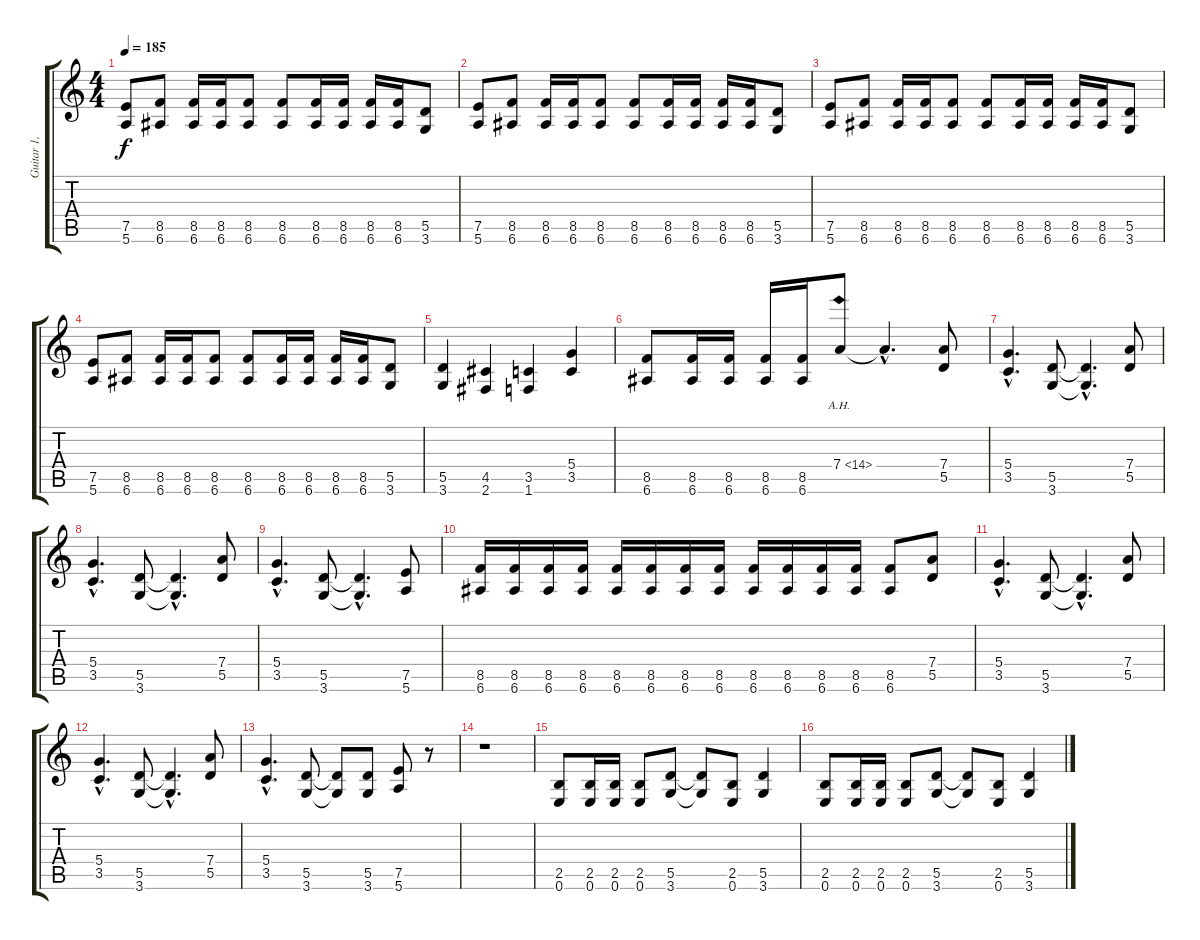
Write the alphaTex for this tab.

\track ("Guitar 1, Dime" "Guitar 1, ") {instrument overdrivenguitar}
\staff {score tabs}
\tuning (E4 B3 G3 D3 A2 E2) {hide}
\ts (4 4)
\tempo 185
\clef g2
\ks c
(7.5 5.6).8{dy f} (8.5 6.6).8 (8.5 6.6).16 (8.5 6.6).16 (8.5 6.6).8 (8.5 6.6).8 (8.5 6.6).16 (8.5 6.6).16 (8.5 6.6).16 (8.5 6.6).16 (5.5 3.6).8 |
(7.5 5.6).8 (8.5 6.6).8 (8.5 6.6).16 (8.5 6.6).16 (8.5 6.6).8 (8.5 6.6).8 (8.5 6.6).16 (8.5 6.6).16 (8.5 6.6).16 (8.5 6.6).16 (5.5 3.6).8 |
(7.5 5.6).8 (8.5 6.6).8 (8.5 6.6).16 (8.5 6.6).16 (8.5 6.6).8 (8.5 6.6).8 (8.5 6.6).16 (8.5 6.6).16 (8.5 6.6).16 (8.5 6.6).16 (5.5 3.6).8 |
(7.5 5.6).8 (8.5 6.6).8 (8.5 6.6).16 (8.5 6.6).16 (8.5 6.6).8 (8.5 6.6).8 (8.5 6.6).16 (8.5 6.6).16 (8.5 6.6).16 (8.5 6.6).16 (5.5 3.6).8 |
(5.5 3.6).4 (4.5 2.6).4 (3.5 1.6).4 (5.4 3.5).4 |
(8.5 6.6).8 (8.5 6.6).16 (8.5 6.6).16 (8.5 6.6).16 (8.5 6.6).16 7.4{ah 7}.8 7.4{hac t}.4{d} (7.4 5.5).8 |
(5.4{hac} 3.5{hac}).4{d} (5.5 3.6).8 (5.5{hac t} 3.6{hac t}).4{d} (7.4 5.5).8 |
(5.4{hac} 3.5{hac}).4{d} (5.5 3.6).8 (5.5{hac t} 3.6{hac t}).4{d} (7.4 5.5).8 |
(5.4{hac} 3.5{hac}).4{d} (5.5 3.6).8 (5.5{hac t} 3.6{hac t}).4{d} (7.5 5.6).8 |
(8.5 6.6).16 (8.5 6.6).16 (8.5 6.6).16 (8.5 6.6).16 (8.5 6.6).16 (8.5 6.6).16 (8.5 6.6).16 (8.5 6.6).16 (8.5 6.6).16 (8.5 6.6).16 (8.5 6.6).16 (8.5 6.6).16 (8.5 6.6).8 (7.4 5.5).8 |
(5.4{hac} 3.5{hac}).4{d} (5.5 3.6).8 (5.5{hac t} 3.6{hac t}).4{d} (7.4 5.5).8 |
(5.4{hac} 3.5{hac}).4{d} (5.5 3.6).8 (5.5{hac t} 3.6{hac t}).4{d} (7.4 5.5).8 |
(5.4{hac} 3.5{hac}).4{d} (5.5 3.6).8 (5.5{t} 3.6{t}).8 (5.5 3.6).8 (7.5 5.6).8 r.8 |
r.1 |
(2.5 0.6).8 (2.5 0.6).16 (2.5 0.6).16 (2.5 0.6).8 (5.5 3.6).8 (5.5{t} 3.6{t}).8 (2.5 0.6).8 (5.5 3.6).4 |
(2.5 0.6).8 (2.5 0.6).16 (2.5 0.6).16 (2.5 0.6).8 (5.5 3.6).8 (5.5{t} 3.6{t}).8 (2.5 0.6).8 (5.5 3.6).4
